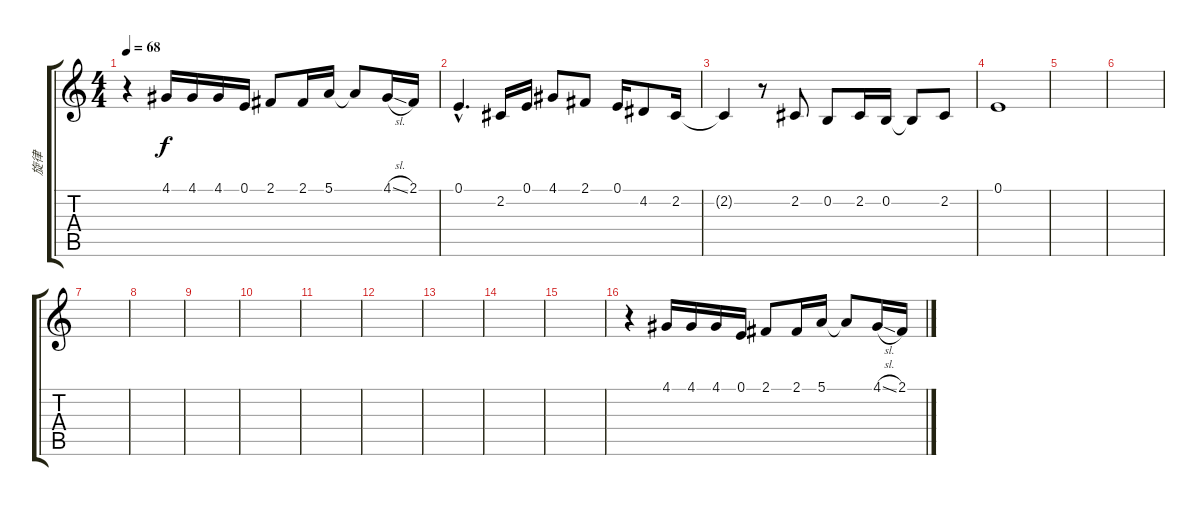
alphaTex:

\track ("旋律" "旋律") {instrument brightacousticpiano}
\staff {score tabs}
\tuning (E4 B3 G3 D3 A2 E2) {hide}
\ts (4 4)
\tempo 68
\clef g2
\ks c
r.4{dy f} 4.1.16 4.1.16 4.1.16 0.1.16 2.1.8 2.1.16 5.1.16 5.1{t}.8 4.1{sl}.16 2.1.16 |
0.1{hac}.4{d} 2.2.16 0.1.16 4.1.8 2.1.8 0.1.16 4.2.8 2.2.16 |
2.2{t}.4 r.8 2.2.8 0.2.8 2.2.16 0.2.16 0.2{t}.8 2.2.8 |
0.1.1 |
|
|
|
|
|
|
|
|
|
|
|
r.4 4.1.16 4.1.16 4.1.16 0.1.16 2.1.8 2.1.16 5.1.16 5.1{t}.8 4.1{sl}.16 2.1.16
